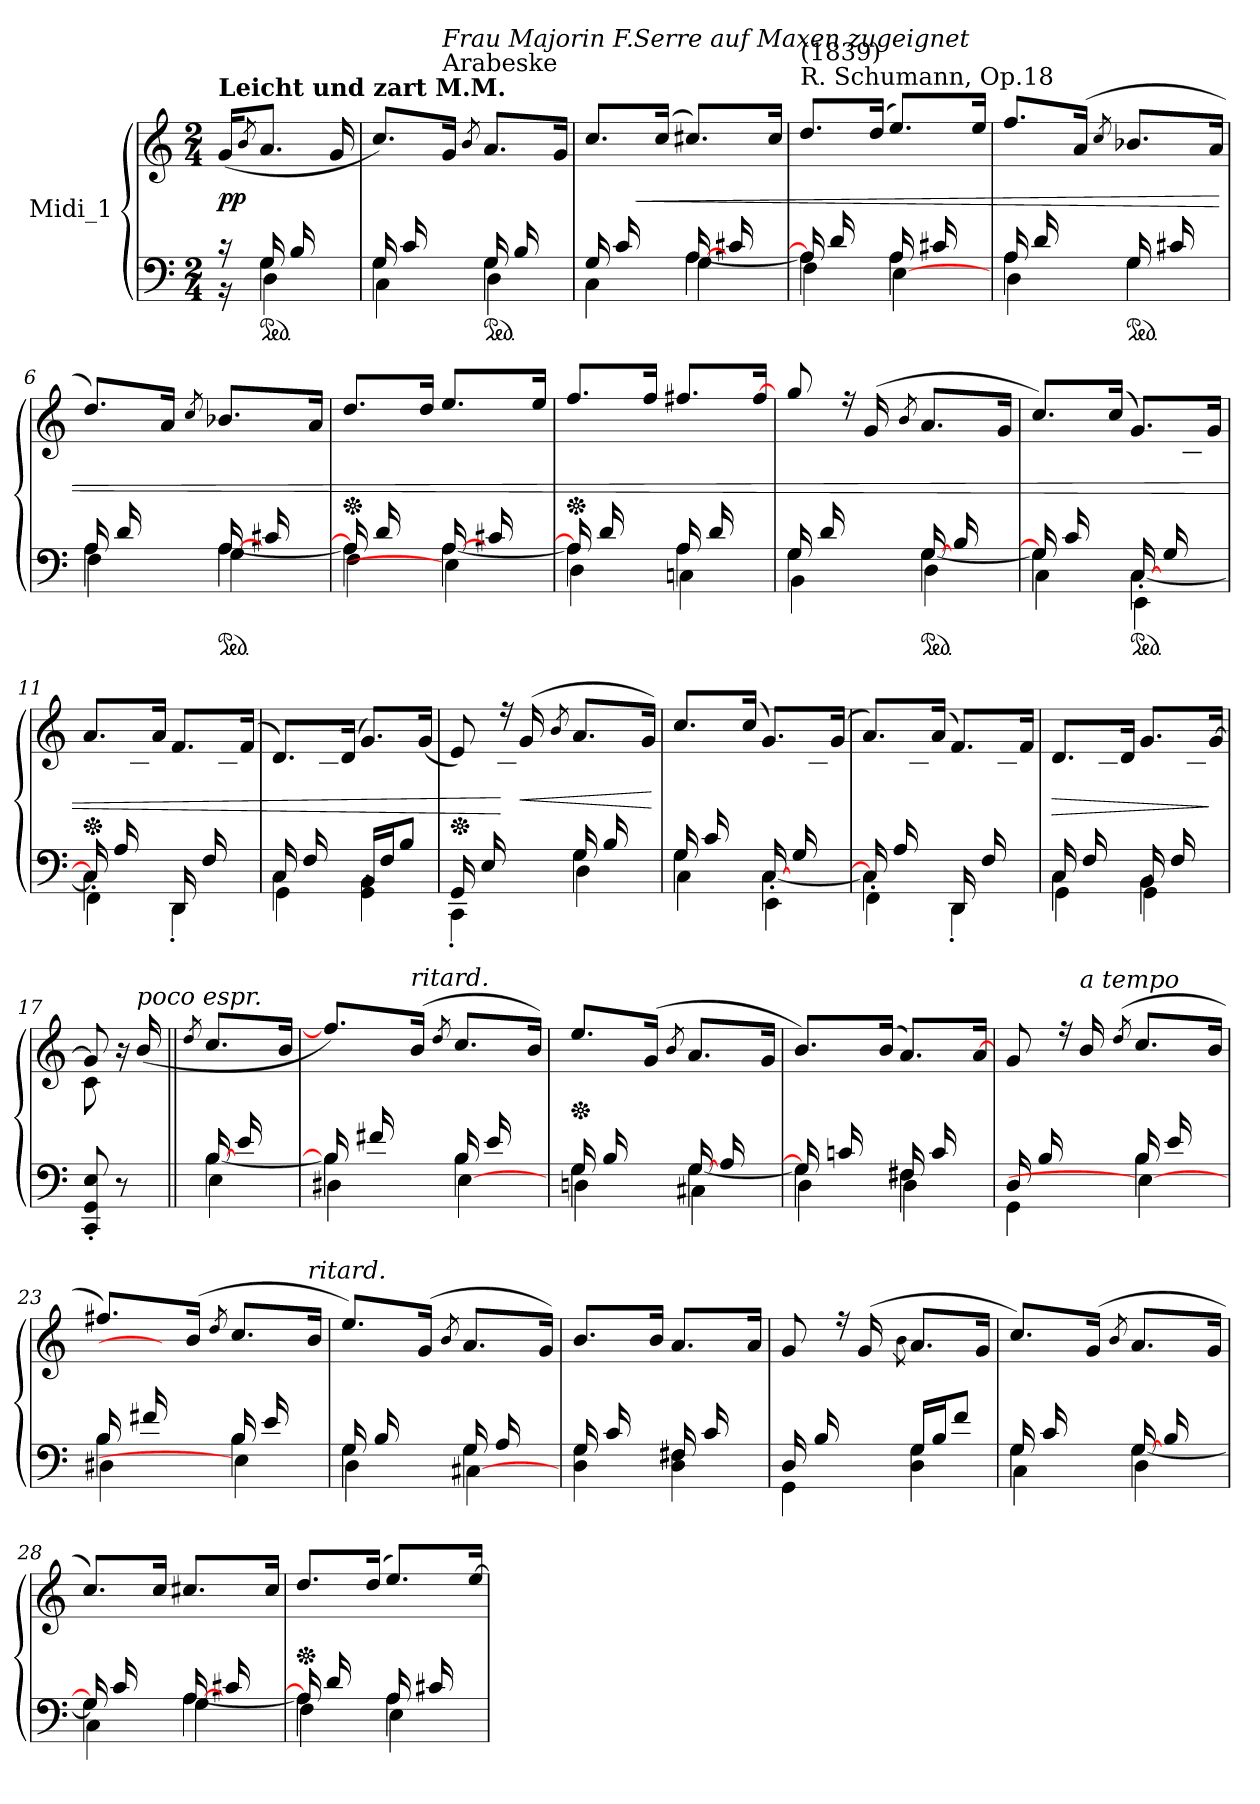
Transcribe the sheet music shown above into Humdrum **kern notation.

**kern	**kern	**dynam
*part1	*part1	*part1
*staff2	*staff1	*staff1/2
*I"Midi_1	*	*
*clefF4	*clefG2	*
*k[]	*k[]	*
*M2/4	*M2/4	*
=1	=1	=1
*^	*^	*
*	*^	*	*	*
!	!	!	!LO:TX:a:B:t=Leicht und zart M.M.	!	!
!	!	!	!	!	!LO:DY:b
16ryy	16r	16r	(>16g/KL	16ryy	pp
.	.	.	8qb/	.	.
*ped	*	*	*	*	*
16G/LL	4G\	4D\	8.a/J	8ryy	.
16B/J	.	.	.	.	.
8ryy	.	.	.	8f\J	.
.	.	.	16g/	.	.
=2	=2	=2	=2	=2	=2
*	*	*	*MM126	*	*
16G/LL	4G\	4C\	8.cc/L)	8ryy	.
16c/J	.	.	.	.	.
8ryy	.	.	.	8e\J	.
!	!	!	!LO:TX:a:t=Arabeske	!	!
!	!	!	!LO:TX:a:i:t=Frau Majorin F.Serre auf Maxen zugeignet	!	!
.	.	.	16g/Jk	.	.
.	.	.	8qb/	.	.
*ped	*	*	*	*	*
16G/LL	(4G\	4D\	8.a/L	8ryy	.
16B/J	.	.	.	.	.
8ryy	.	.	.	8f\J	.
.	.	.	16g/Jk	.	.
=3	=3	=3	=3	=3	=3
16G/LL	4C\	4ryy	8.cc/L)	8ryy	.
16c/J	.	.	.	.	.
!	!	!	!	!	!LO:HP:b
8ryy	.	.	.	8e\J	<
.	.	.	(>16cc/Jk	.	.
[16A/LL	[4A\	(4G\	8.cc#X/L)	8ryy	.
16c#X/J	.	.	.	.	.
8ryy	.	.	.	8e\J	.
.	.	.	16cc#/Jk	.	.
=4	=4	=4	=4	=4	=4
!	!	!	!LO:TX:a:t=R. Schumann, Op.18	!	!
!	!	!	!LO:TX:a:t=(1839)	!	!
16A/LL]	4A\]	4F\	8.dd/L)	8ryy	.
16d/J	.	.	.	.	.
8ryy	.	.	.	8f\J	.
.	.	.	(16dd/Jk	.	.
16A/LL	4A\	[4E\	8.ee/L)	8ryy	.
16c#X/J	.	.	.	.	.
8ryy	.	.	.	8g\J	.
.	.	.	16ee/Jk	.	.
!!LO:LB:g=z	!!
=5	=5	=5	=5	=5	=5
16A/LL	4A\	4D\	8.ff/L	8ryy	.
16d/J	.	.	.	.	.
8ryy	.	.	.	8f\J	.
.	.	.	(>16a/Jk	.	.
.	.	.	8qcc/	.	.
*ped	*	*	*	*	*
16G/LL	4G\	4ryy	8.b-X/L	8ryy	.
16c#X/J	.	.	.	.	.
8ryy	.	.	.	8e\J	.
.	.	.	16a/Jk	.	.
=6	=6	=6	=6	=6	=6
16A/LL	4A\	4F\	8.dd/L)	8ryy	.
16d/J	.	.	.	.	.
8ryy	.	.	.	8f\J	.
.	.	.	16a/Jk	.	.
.	.	.	8qcc/	.	.
*ped	*	*	*	*	*
[16A/LL	[4A\	4G\	8.b-X/L	8ryy	.
16c#X/J	.	.	.	.	.
8ryy	.	.	.	8e\J	.
.	.	.	16a/Jk	.	.
=7	=7	=7	=7	=7	=7
*	*	*	*Xped	*	*
16A/LL]	4A\]	4F\	8.dd/L	8ryy	.
16d/J	.	.	.	.	.
8ryy	.	.	.	8f\J	.
.	.	.	16dd/Jk	.	.
[16A/LL	[4A\	4E\]	8.ee/L	8ryy	.
16c#X/J	.	.	.	.	.
8ryy	.	.	.	8e\J	.
.	.	.	16ee/Jk	.	.
=8	=8	=8	=8	=8	=8
*	*	*	*Xped	*	*
16A/LL]	4A\]	4D\	8.ff/L	8ryy	.
16d/J	.	.	.	.	.
8ryy	.	.	.	8f\J	.
.	.	.	16ff/Jk	.	.
16A/LL	4A\	4Cni\	8.ff#X/L	8ryy	.
16d/J	.	.	.	.	.
8ryy	.	.	.	8f#X\J	.
.	.	.	[16ff#/Jk	.	.
!!LO:LB:g=z	!!
=9	=9	=9	=9	=9	=9
*	*	*^	*	*	*
16G/LL	4G\	4BB\	2ryy	8gg/	8ryy	.
16d/J	.	.	.	.	.	.
8ryy	.	.	.	16r	8fni\J	.
.	.	.	.	(>16g/	.	.
.	.	.	.	8qb/	.	.
*ped	*	*	*	*	*	*
[16G/LL	[4G\	4D\	.	8.a/L	8ryy	.
16B/J	.	.	.	.	.	.
8ryy	.	.	.	.	8f\J	.
.	.	.	.	16g/Jk	.	.
=10	=10	=10	=10	=10	=10	=10
16G/LL]	4G\]	4C\	2ryy	8.cc/L)	8ryy	.
16c/J	.	.	.	.	.	.
8ryy	.	.	.	.	8e\J	.
.	.	.	.	(16cc/Jk	.	.
*ped	*	*	*	*	*	*
[16C/LL	[4C\	4EE'\	.	8.g/L)	8ryy	.
16G/J	.	.	.	.	.	.
8ryy	.	.	.	.	8c\J	.
.	.	.	.	16g/Jk	.	.
=11	=11	=11	=11	=11	=11	=11
*	*	*	*	*Xped	*	*
16C/LL]	4C\]	4FF'\	2ryy	8.a/L	8ryy	.
16A/J	.	.	.	.	.	.
8ryy	.	.	.	.	8c\J	.
.	.	.	.	16a/Jk	.	.
16DD/LL	4DD'\	4ryy	.	8.f/L	8ryy	.
16F/J	.	.	.	.	.	.
8ryy	.	.	.	.	8c\J	.
.	.	.	.	(>16f/Jk	.	.
=12	=12	=12	=12	=12	=12	=12
16C/LL	4C\	4GG'\	4ryy	8.d/L)	8ryy	.
16F/J	.	.	.	.	.	.
4.ryy	.	.	.	.	8c\J	.
.	.	.	.	(16d/Jk	.	.
.	16BB/LL	4GG'\	4BB\	8.g/L)	4ryy	.
.	16F/J	.	.	.	.	.
.	8B/J	.	.	.	.	.
.	.	.	.	(>16g/Jk	.	.
!!LO:LB:g=z	!!
=13	=13	=13	=13	=13	=13	=13
*	*	*	*	*Xped	*	*
16GG/LL	4CC'\	4ryy	2ryy	8e/)	8ryy	.
16E/J	.	.	.	.	.	.
8ryy	.	.	.	16r	8c\J	[
!	!	!	!	!	!	!LO:HP:b
.	.	.	.	(>16g/	.	<
.	.	.	.	8qb/	.	.
16G/LL	4G\	4D\	.	8.a/L	8ryy	.
16B/J	.	.	.	.	.	.
8ryy	.	.	.	.	8f\J	.
.	.	.	.	16g/Jk)	.	.
*v	*v	*v	*v	*	*	*
*	*v	*v	*
.	.	[
!!LO:LB:g=z
=14	=14	=14
*^	*^	*
*	*^	*	*	*
16G/LL	4G\	4C\	8.cc/L	8ryy	.
16c/J	.	.	.	.	.
8ryy	.	.	.	8e\J	.
.	.	.	(16cc/Jk	.	.
[16C/LL	[4C\	4EE'\	8.g/L)	8ryy	.
16G/J	.	.	.	.	.
8ryy	.	.	.	8c\J	.
.	.	.	(>16g/Jk	.	.
=15	=15	=15	=15	=15	=15
16C/LL]	4C\]	4FF'\	8.a/L)	8ryy	.
16A/J	.	.	.	.	.
8ryy	.	.	.	8c\J	.
.	.	.	(16a/Jk	.	.
16DD/LL	4DD'\	4ryy	8.f/L)	8ryy	.
16F/J	.	.	.	.	.
8ryy	.	.	.	8c\J	.
.	.	.	16f/Jk	.	.
=16	=16	=16	=16	=16	=16
!	!	!	!	!	!LO:HP:b
16C/LL	4C\	4GG'\	8.d/L	8ryy	>
16F/J	.	.	.	.	.
8ryy	.	.	.	8c\J	.
.	.	.	16d/Jk	.	.
16BB/LL	4BB\	4GG'\	8.g/L	8ryy	.
16F/J	.	.	.	.	.
8ryy	.	.	.	8B\J	.
.	.	.	[16g/Jk	.	]
*	*v	*v	*	*	*
=17	=17	=17	=17	=17
8CC/' 8GG/' 8E/'	4ryy	8g/]	8c\	.
8r	.	16r	8ryy	.
!	!	!LO:TX:a:i:t=poco espr.	!	!
.	.	(>16b/	.	.
*v	*v	*	*	*
=18||	=18||	=18||	=18||
.	8qdd/	.	.
*^	*	*	*
*	*^	*	*	*
[16B/LL	[4B\	4E\	8.cc/L	8ryy	.
16e/J	.	.	.	.	.
8ryy	.	.	.	8g\J	.
.	.	.	16b/Jk	.	.
!!LO:LB:g=z	!!
=19	=19	=19	=19	=19	=19
16B/LL]	4B\]	4D#X\	8.ff#/L])	8ryy	.
16f#X/J	.	.	.	.	.
8ryy	.	.	.	8a\J	.
!	!	!	!LO:TX:a:i:t=ritard.	!	!
.	.	.	(>16b/Jk	.	.
.	.	.	8qdd/	.	.
16B/LL	4B\	[4E\	8.cc/L	8ryy	.
16e/J	.	.	.	.	.
8ryy	.	.	.	8g\J	.
.	.	.	16b/Jk)	.	.
!!LO:PB:g=z	!!
=20	=20	=20	=20	=20	=20
*	*	*	*Xped	*	*
16G/LL	4G\	4Dni\	8.ee/L	8ryy	.
16B/J	.	.	.	.	.
8ryy	.	.	.	8e\J	.
.	.	.	(>16g/Jk	.	.
.	.	.	8qb/	.	.
[16G/LL	[4G\	4C#X\	8.a/L	8ryy	.
16A/J	.	.	.	.	.
8ryy	.	.	.	8e\J	.
.	.	.	16g/Jk	.	.
=21	=21	=21	=21	=21	=21
16G/LL]	4G\]	4D\	8.b/L)	8ryy	.
16cni/J	.	.	.	.	.
8ryy	.	.	.	8d\J	.
.	.	.	(>16b/Jk	.	.
16F#X/LL	4F#X\	4D\	8.a/L)	8ryy	.
16c/J	.	.	.	.	.
8ryy	.	.	.	8d\J	.
.	.	.	[16a/Jk	.	.
=22	=22	=22	=22	=22	=22
16D/LL	4GG\	4ryy	8g/	8ryy	.
16B/J	.	.	.	.	.
8ryy	.	.	16r	8d\J	.
!	!	!	!LO:TX:a:i:t=a tempo	!	!
.	.	.	16b/	.	.
.	.	.	(>8qdd/	.	.
16B/LL	4B\	4E\_	8.cc/L	8ryy	.
16e/J	.	.	.	.	.
8ryy	.	.	.	8g\J	.
.	.	.	16b/Jk	.	.
=23	=23	=23	=23	=23	=23
16B/LL	4B\	4D#X\	8.ff#X/L)	8ryy	.
16f#X/J	.	.	.	.	.
8ryy	.	.	.	8a\J]	.
.	.	.	(>16b/Jk	.	.
.	.	.	8qdd/	.	.
16B/LL	4B\	4E\]	8.cc/L	8ryy	.
16e/J	.	.	.	.	.
8ryy	.	.	.	8g\J	.
!	!	!	!LO:TX:a:i:t=ritard.	!	!
.	.	.	16b/Jk	.	.
!!LO:LB:g=z	!!
=24	=24	=24	=24	=24	=24
16G/LL	4G\	4D\	8.ee/L)	8ryy	.
16B/J	.	.	.	.	.
8ryy	.	.	.	8e\J	.
.	.	.	(>16g/Jk	.	.
.	.	.	8qb/	.	.
16G/LL	4G\	[4C#X\	8.a/L	8ryy	.
16A/J	.	.	.	.	.
8ryy	.	.	.	8e\J	.
.	.	.	16g/Jk)	.	.
!!LO:LB:g=z	!!
=25	=25	=25	=25	=25	=25
16G/LL	4D\ 4G\	2ryy	8.b/L	8ryy	.
16c/J	.	.	.	.	.
8ryy	.	.	.	8d\J	.
.	.	.	16b/Jk	.	.
16F#X/LL	4D\ 4F#X\	.	8.a/L	8ryy	.
16c/J	.	.	.	.	.
8ryy	.	.	.	8d\J	.
.	.	.	16a/Jk	.	.
=26	=26	=26	=26	=26	=26
16D/LL	4GG\	4ryy	8g/	8ryy	.
16B/J	.	.	.	.	.
4.ryy	.	.	16r	8d\J	.
.	.	.	(>16g/	.	.
.	.	.	.	8qb\	.
.	16G/LL	4D\ 4G\	4ryy	8.a/L	.
.	16B/J	.	.	.	.
.	8f/J	.	.	.	.
.	.	.	.	16g/Jk	.
=27	=27	=27	=27	=27	=27
16G/LL	4G\	4C\	8.cc/L)	8ryy	.
16c/J	.	.	.	.	.
8ryy	.	.	.	8e\J	.
.	.	.	(>16g/Jk	.	.
.	.	.	8qb/	.	.
[16G/LL	[4G\	4D\	8.a/L	8ryy	.
16B/J	.	.	.	.	.
8ryy	.	.	.	8f\J	.
.	.	.	16g/Jk	.	.
=28	=28	=28	=28	=28	=28
16G/LL]	4G\]	4C\	8.cc/L)	8ryy	.
16c/J	.	.	.	.	.
8ryy	.	.	.	8e\J	.
.	.	.	16cc/Jk	.	.
[16A/LL	[4A\	4G\	8.cc#X/L	8ryy	.
16c#X/J	.	.	.	.	.
8ryy	.	.	.	8e\J	.
.	.	.	16cc#/Jk	.	.
!!LO:PB:g=z	!!
=29	=29	=29	=29	=29	=29
*	*	*	*Xped	*	*
16A/LL]	4A\]	4F\	8.dd/L	8ryy	.
16d/J	.	.	.	.	.
8ryy	.	.	.	8f\J	.
.	.	.	(16dd/Jk	.	.
16A/LL	4A\	4E\	8.ee/L)	8ryy	.
16c#X/J	.	.	.	.	.
8ryy	.	.	.	8g\J	.
.	.	.	[16ee/Jk	.	.
*v	*v	*v	*	*	*
*	*v	*v	*
=	=	=
*-	*-	*-
